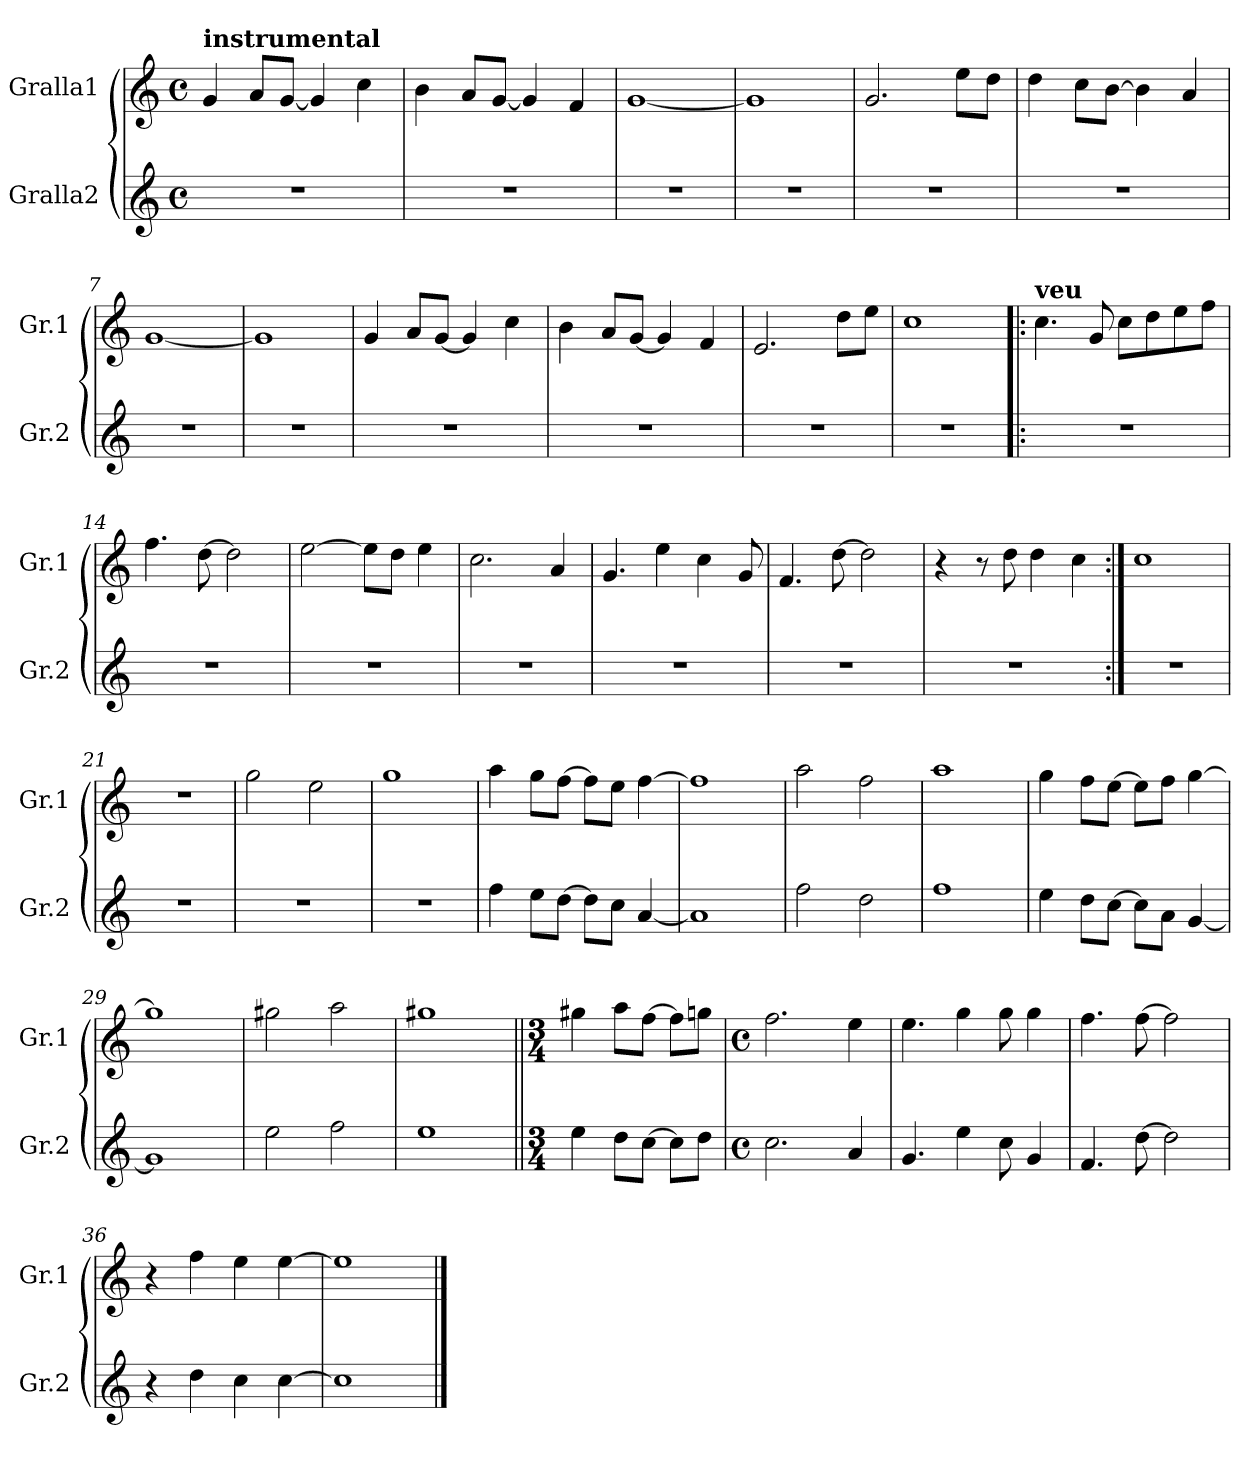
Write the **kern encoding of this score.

**kern	**kern
*part2	*part1
*staff2	*staff1
*I"Gralla2	*I"Gralla1
*I'Gr.2	*I'Gr.1
*clefG2	*clefG2
*k[]	*k[]
*M4/4	*M4/4
*met(c)	*met(c)
=1	=1
!	!LO:TX:a:B:t=instrumental
1r	4g/
.	8a/L
.	[8g/J
.	4g/]
.	4cc\
=2	=2
1r	4b\
.	8a/L
.	[8g/J
.	4g/]
.	4f/
=3	=3
1r	[1g
=4	=4
1r	1g]
=5	=5
1r	2.g/
.	8ee\L
.	8dd\J
=6	=6
1r	4dd\
.	8cc\L
.	[8b\J
.	4b\]
.	4a/
=7	=7
1r	[1g
=8	=8
1r	1g]
=9	=9
1r	4g/
.	8a/L
.	[8g/J
.	4g/]
.	4cc\
!!LO:LB:g=z
=10	=10
1r	4b\
.	8a/L
.	[8g/J
.	4g/]
.	4f/
=11	=11
1r	2.e/
.	8dd\L
.	8ee\J
=12	=12
1r	1cc
=13!|:	=13!|:
!	!LO:TX:a:B:t=veu
1r	4.cc\
.	8g/
.	8cc\L
.	8dd\
.	8ee\
.	8ff\J
=14	=14
1r	4.ff\
.	[8dd\
.	2dd\]
=15	=15
1r	[2ee\
.	8ee\L]
.	8dd\J
.	4ee\
=16	=16
1r	2.cc\
.	4a/
=17	=17
1r	4.g/
.	4ee\
.	4cc\
.	8g/
=18	=18
1r	4.f/
.	[8dd\
.	2dd\]
!!LO:LB:g=z
=19	=19
1r	4r
.	8r
.	8dd\
.	4dd\
.	4cc\
=20:|!	=20:|!
1r	1cc
=21	=21
1r	1r
=22	=22
1r	2gg\
.	2ee\
=23	=23
1r	1gg
=24	=24
4ff\	4aa\
8ee\L	8gg\L
[8dd\J	[8ff\J
8dd\L]	8ff\L]
8cc\J	8ee\J
[4a/	[4ff\
=25	=25
1a]	1ff]
=26	=26
2ff\	2aa\
2dd\	2ff\
=27	=27
1ff	1aa
=28	=28
4ee\	4gg\
8dd\L	8ff\L
[8cc\J	[8ee\J
8cc\L]	8ee\L]
8a\J	8ff\J
[4g/	[4gg\
=29	=29
1g]	1gg]
=30	=30
2ee\	2gg#X\
2ff\	2aa\
!!LO:LB:g=z
=31	=31
1ee	1gg#X
=32||	=32||
*M3/4	*M3/4
4ee\	4gg#X\
8dd\L	8aa\L
[8cc\J	[8ff\J
8cc\L]	8ff\L]
8dd\J	8ggn\J
=33	=33
*M4/4	*M4/4
*met(c)	*met(c)
2.cc\	2.ff\
4a/	4ee\
=34	=34
4.g/	4.ee\
4ee\	4gg\
8cc\	8gg\
4g/	4gg\
=35	=35
4.f/	4.ff\
[8dd\	[8ff\
2dd\]	2ff\]
=36	=36
4r	4r
4dd\	4ff\
4cc\	4ee\
[4cc\	[4ee\
=37	=37
1cc]	1ee]
==	==
*-	*-
